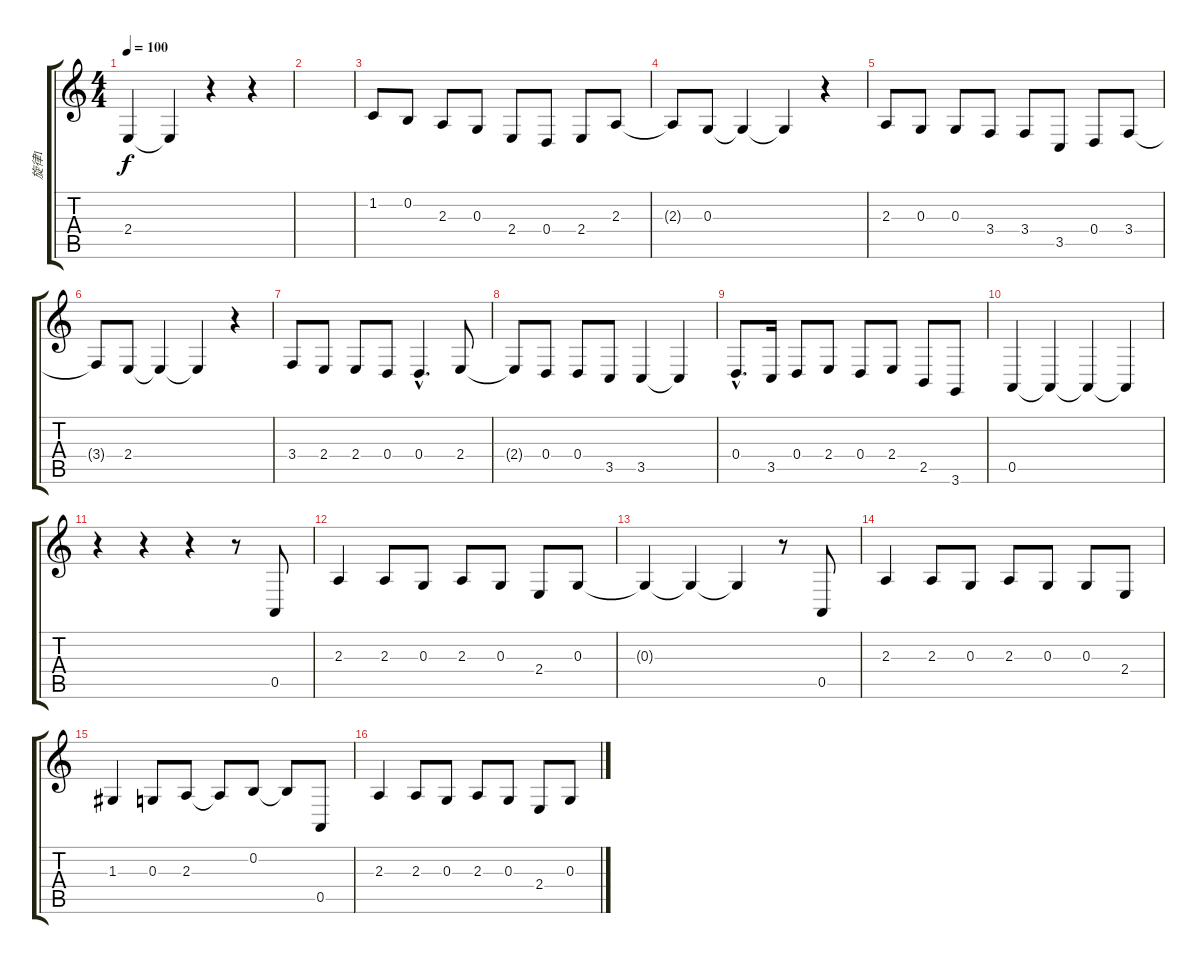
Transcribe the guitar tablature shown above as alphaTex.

\track ("旋律1" "旋律1") {instrument whistle}
\staff {score tabs}
\tuning (E4 B3 G3 D3 A2 E2) {hide}
\ts (4 4)
\tempo 100
\clef g2
\ks c
2.4.4{dy f} 2.4{t}.4 r.4 r.4 |
|
1.2.8 0.2.8 2.3.8 0.3.8 2.4.8 0.4.8 2.4.8 2.3.8 |
2.3{t}.8 0.3.8 0.3{t}.4 0.3{t}.4 r.4 |
2.3.8 0.3.8 0.3.8 3.4.8 3.4.8 3.5.8 0.4.8 3.4.8 |
3.4{t}.8 2.4.8 2.4{t}.4 2.4{t}.4 r.4 |
3.4.8 2.4.8 2.4.8 0.4.8 0.4{hac}.4{d} 2.4.8 |
2.4{t}.8 0.4.8 0.4.8 3.5.8 3.5.4 3.5{t}.4 |
0.4{hac}.8{d} 3.5.16 0.4.8 2.4.8 0.4.8 2.4.8 2.5.8 3.6.8 |
0.5.4 0.5{t}.4 0.5{t}.4 0.5{t}.4 |
r.4 r.4 r.4 r.8 0.5.8 |
2.3.4 2.3.8 0.3.8 2.3.8 0.3.8 2.4.8 0.3.8 |
0.3{t}.4 0.3{t}.4 0.3{t}.4 r.8 0.5.8 |
2.3.4 2.3.8 0.3.8 2.3.8 0.3.8 0.3.8 2.4.8 |
1.3.4 0.3.8 2.3.8 2.3{t}.8 0.2.8 0.2{t}.8 0.5.8 |
2.3.4 2.3.8 0.3.8 2.3.8 0.3.8 2.4.8 0.3.8
